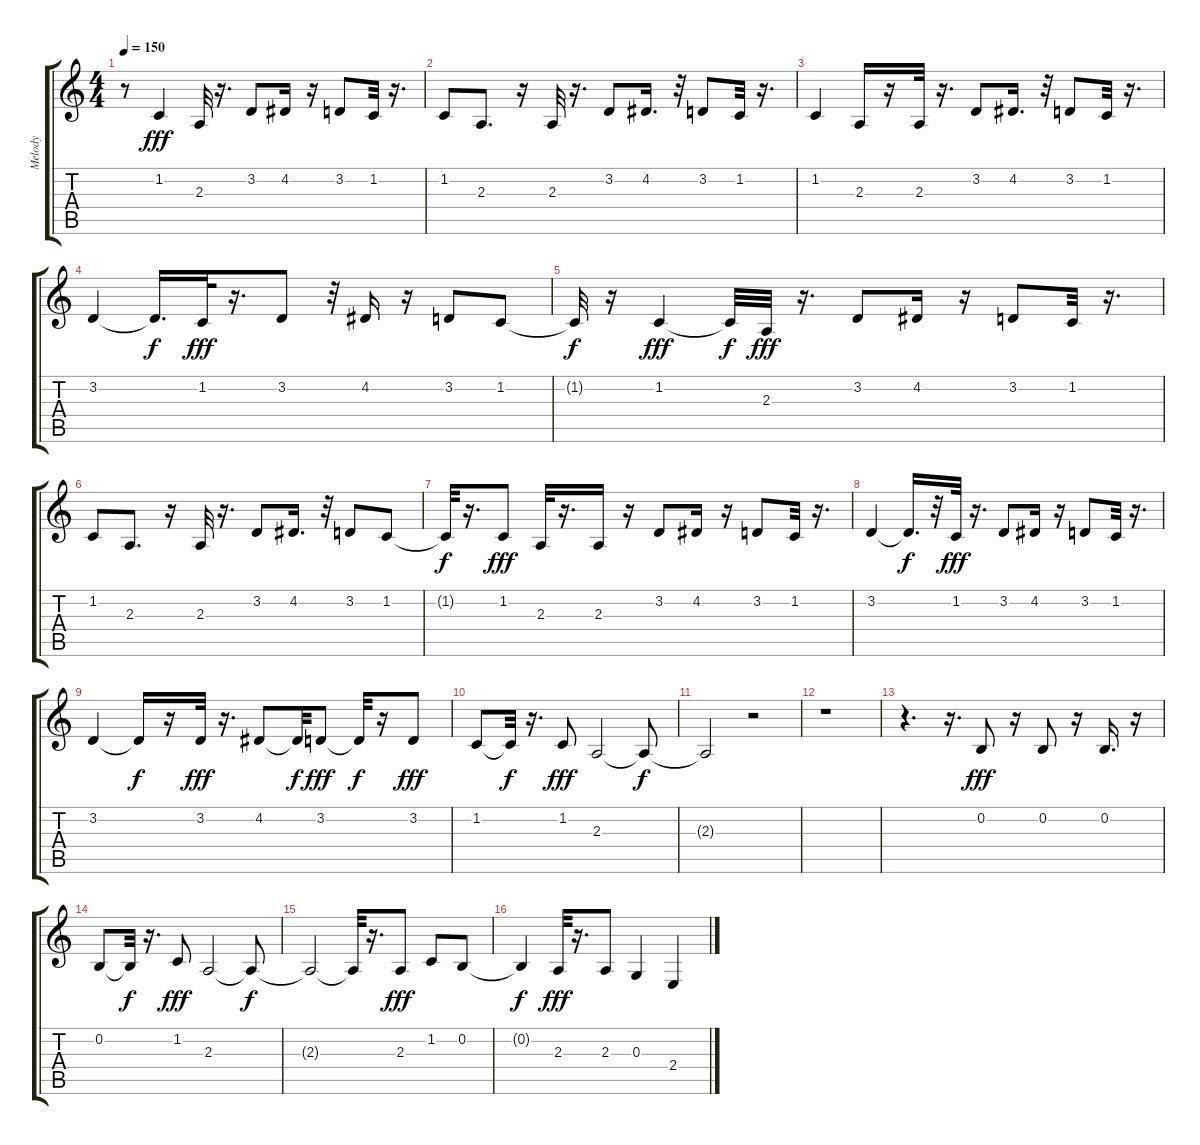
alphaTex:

\track ("Melody" "Melody") {instrument oboe}
\staff {score tabs}
\tuning (E4 B3 G3 D3 A2 E2) {hide}
\ts (4 4)
\tempo 150
\clef g2
\ks c
r.8{dy fff} 1.2.4 2.3.32 r.16{d} 3.2.8 4.2.16 r.16 3.2.8 1.2.32 r.16{d} |
1.2.8 2.3.8{d} r.16 2.3.32 r.16{d} 3.2.8 4.2.16{d} r.32 3.2.8 1.2.32 r.16{d} |
1.2.4 2.3.16 r.16 2.3.32 r.16{d} 3.2.8 4.2.16{d} r.32 3.2.8 1.2.32 r.16{d} |
3.2.4 3.2{t}.16{d dy f} 1.2.32{dy fff} r.16{d} 3.2.8 r.32 4.2.16 r.16 3.2.8 1.2.8 |
1.2{t}.32{dy f} r.16 1.2.4{dy fff} 1.2{t}.32{dy f} 2.3.32{dy fff} r.16{d} 3.2.8 4.2.16 r.16 3.2.8 1.2.32 r.16{d} |
1.2.8 2.3.8{d} r.16 2.3.32 r.16{d} 3.2.8 4.2.16{d} r.32 3.2.8 1.2.8 |
1.2{t}.32{dy f} r.16{d} 1.2.8{dy fff} 2.3.32 r.16{d} 2.3.16 r.16 3.2.8 4.2.16 r.16 3.2.8 1.2.32 r.16{d} |
3.2.4 3.2{t}.16{d dy f} r.32 1.2.32{dy fff} r.16{d} 3.2.8 4.2.16 r.16 3.2.8 1.2.32 r.16{d} |
3.2.4 3.2{t}.16{dy f} r.16 3.2.32{dy fff} r.16{d} 4.2.8 4.2{t}.32{dy f} 3.2.8{dy fff} 3.2{t}.32{dy f} r.16 3.2.8{dy fff} |
1.2.8 1.2{t}.32{dy f} r.16{d} 1.2.8{dy fff} 2.3.2 2.3{t}.8{dy f} |
2.3{t}.2 r.2 |
r.1 |
r.4{d} r.16{d} 0.2.8{dy fff} r.16 0.2.8 r.16 0.2.16{d} r.16 |
0.2.8 0.2{t}.32{dy f} r.16{d} 1.2.8{dy fff} 2.3.2 2.3{t}.8{dy f} |
2.3{t}.2 2.3{t}.32 r.16{d} 2.3.8{dy fff} 1.2.8 0.2.8 |
0.2{t}.4{dy f} 2.3.32{dy fff} r.16{d} 2.3.8 0.3.4 2.4.4
